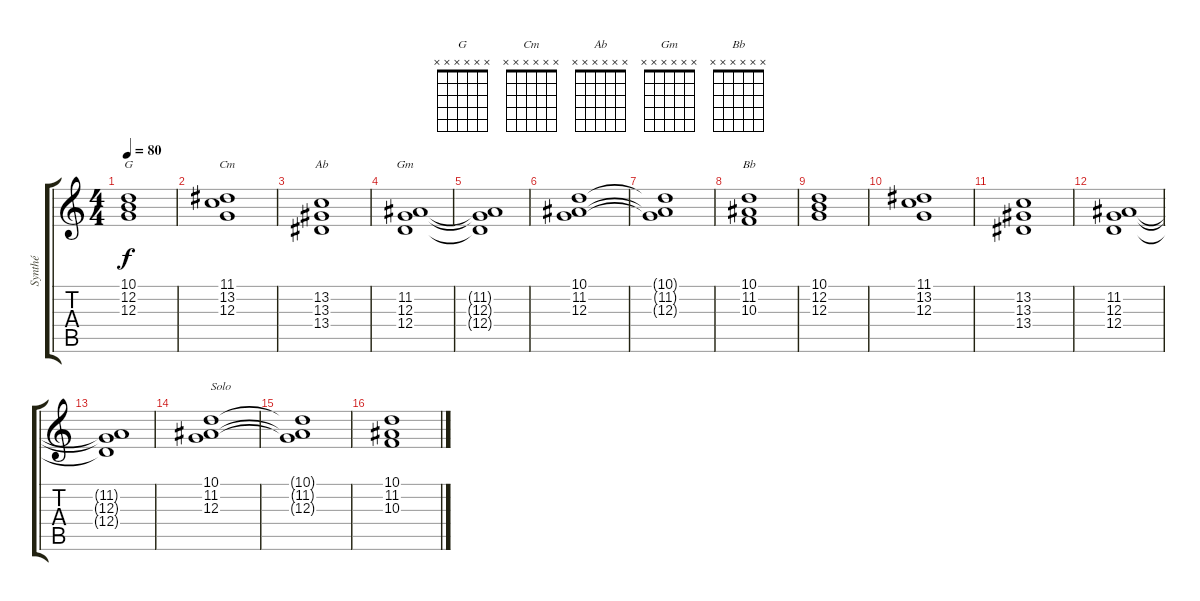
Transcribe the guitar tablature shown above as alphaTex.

\track ("Synthé" "Synthé") {instrument lead3calliope}
\staff {score tabs}
\tuning (E4 B3 G3 D3 A2 E2) {hide}
\chord ("G" x x x x x x) {firstfret 0}
\chord ("Cm" x x x x x x) {firstfret 0}
\chord ("Ab" x x x x x x) {firstfret 0}
\chord ("Gm" x x x x x x) {firstfret 0}
\chord ("Bb" x x x x x x) {firstfret 0}
\ts (4 4)
\tempo 80
\clef g2
\ks c
(10.1 12.2 12.3).1{ch "G" dy f} |
(11.1 13.2 12.3).1{ch "Cm"} |
(13.2 13.3 13.4).1{ch "Ab"} |
(11.2 12.3 12.4).1{ch "Gm"} |
(11.2{t} 12.3{t} 12.4{t}).1 |
(10.1 11.2 12.3).1 |
(10.1{t} 11.2{t} 12.3{t}).1 |
(10.1 11.2 10.3).1{ch "Bb"} |
(10.1 12.2 12.3).1 |
(11.1 13.2 12.3).1 |
(13.2 13.3 13.4).1 |
(11.2 12.3 12.4).1 |
(11.2{t} 12.3{t} 12.4{t}).1 |
(10.1 11.2 12.3).1{txt "Solo"} |
(10.1{t} 11.2{t} 12.3{t}).1 |
(10.1 11.2 10.3).1
